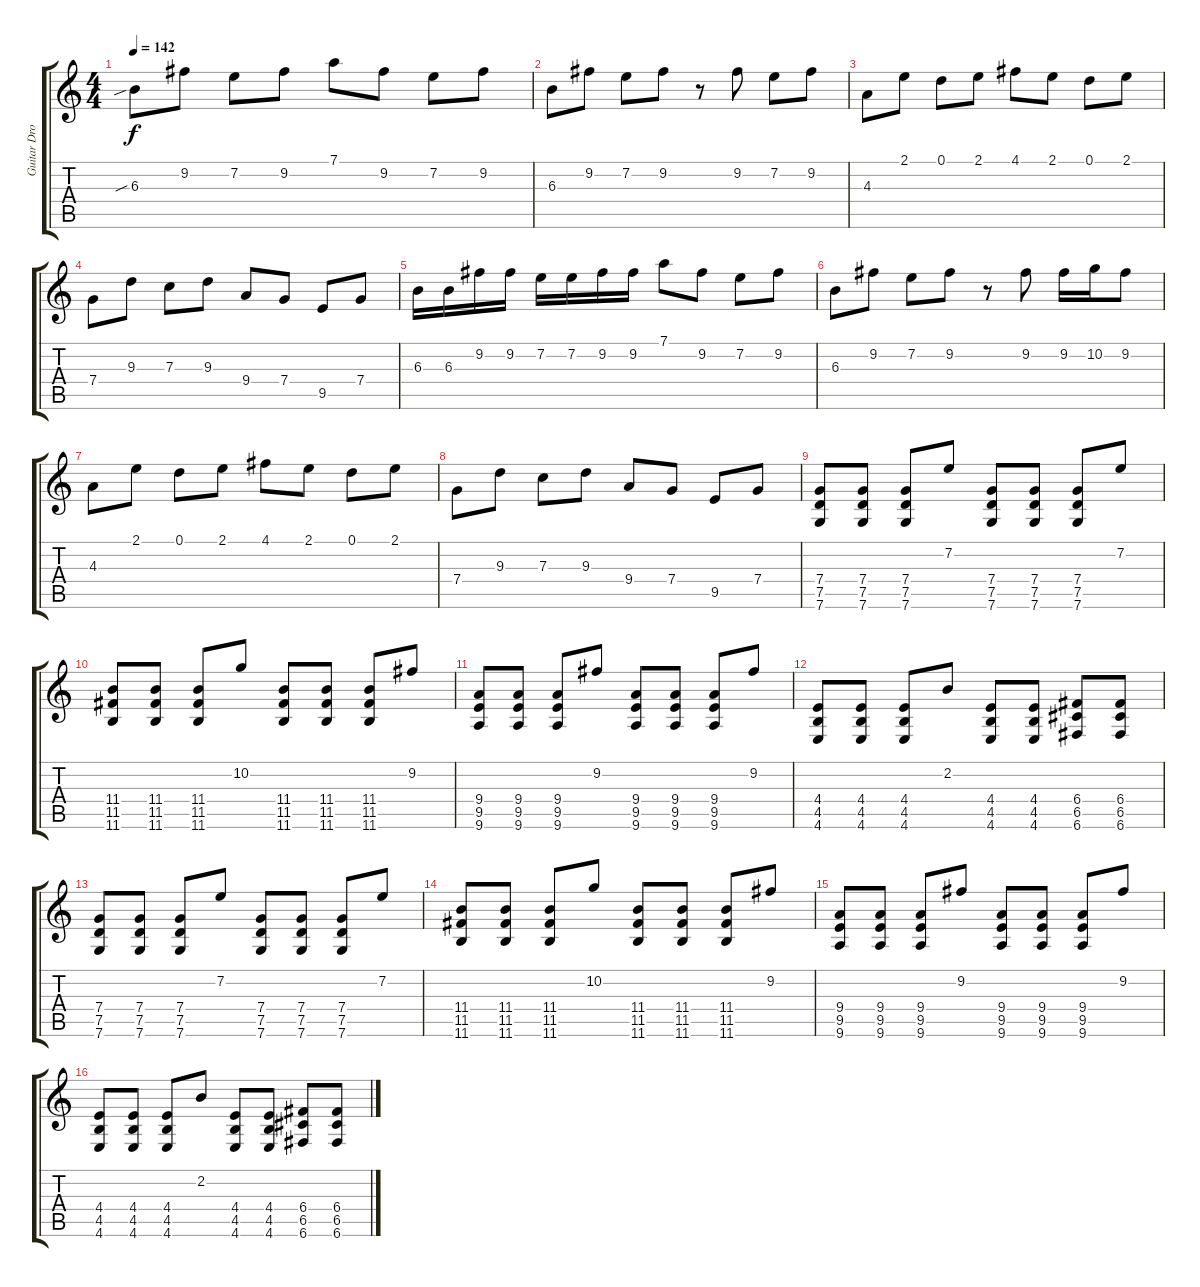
\track ("Guitar Drop C" "Guitar Dro") {instrument distortionguitar}
\staff {score tabs}
\tuning (D4 A3 F3 C3 G2 C2) {hide}
\ts (4 4)
\tempo 142
\clef g2
\ks c
6.3{sib}.8{dy f} 9.2.8 7.2.8 9.2.8 7.1.8 9.2.8 7.2.8 9.2.8 |
6.3.8 9.2.8 7.2.8 9.2.8 r.8 9.2.8 7.2.8 9.2.8 |
4.3.8 2.1.8 0.1.8 2.1.8 4.1.8 2.1.8 0.1.8 2.1.8 |
7.4.8 9.3.8 7.3.8 9.3.8 9.4.8 7.4.8 9.5.8 7.4.8 |
6.3.16 6.3.16 9.2.16 9.2.16 7.2.16 7.2.16 9.2.16 9.2.16 7.1.8 9.2.8 7.2.8 9.2.8 |
6.3.8 9.2.8 7.2.8 9.2.8 r.8 9.2.8 9.2.16 10.2.16 9.2.8 |
4.3.8 2.1.8 0.1.8 2.1.8 4.1.8 2.1.8 0.1.8 2.1.8 |
7.4.8 9.3.8 7.3.8 9.3.8 9.4.8 7.4.8 9.5.8 7.4.8 |
(7.4 7.5 7.6).8 (7.4 7.5 7.6).8 (7.4 7.5 7.6).8 7.2.8 (7.4 7.5 7.6).8 (7.4 7.5 7.6).8 (7.4 7.5 7.6).8 7.2.8 |
(11.4 11.5 11.6).8 (11.4 11.5 11.6).8 (11.4 11.5 11.6).8 10.2.8 (11.4 11.5 11.6).8 (11.4 11.5 11.6).8 (11.4 11.5 11.6).8 9.2.8 |
(9.4 9.5 9.6).8 (9.4 9.5 9.6).8 (9.4 9.5 9.6).8 9.2.8 (9.4 9.5 9.6).8 (9.4 9.5 9.6).8 (9.4 9.5 9.6).8 9.2.8 |
(4.4 4.5 4.6).8 (4.4 4.5 4.6).8 (4.4 4.5 4.6).8 2.2.8 (4.4 4.5 4.6).8 (4.4 4.5 4.6).8 (6.4 6.5 6.6).8 (6.4 6.5 6.6).8 |
(7.4 7.5 7.6).8 (7.4 7.5 7.6).8 (7.4 7.5 7.6).8 7.2.8 (7.4 7.5 7.6).8 (7.4 7.5 7.6).8 (7.4 7.5 7.6).8 7.2.8 |
(11.4 11.5 11.6).8 (11.4 11.5 11.6).8 (11.4 11.5 11.6).8 10.2.8 (11.4 11.5 11.6).8 (11.4 11.5 11.6).8 (11.4 11.5 11.6).8 9.2.8 |
(9.4 9.5 9.6).8 (9.4 9.5 9.6).8 (9.4 9.5 9.6).8 9.2.8 (9.4 9.5 9.6).8 (9.4 9.5 9.6).8 (9.4 9.5 9.6).8 9.2.8 |
(4.4 4.5 4.6).8 (4.4 4.5 4.6).8 (4.4 4.5 4.6).8 2.2.8 (4.4 4.5 4.6).8 (4.4 4.5 4.6).8 (6.4 6.5 6.6).8 (6.4 6.5 6.6).8
